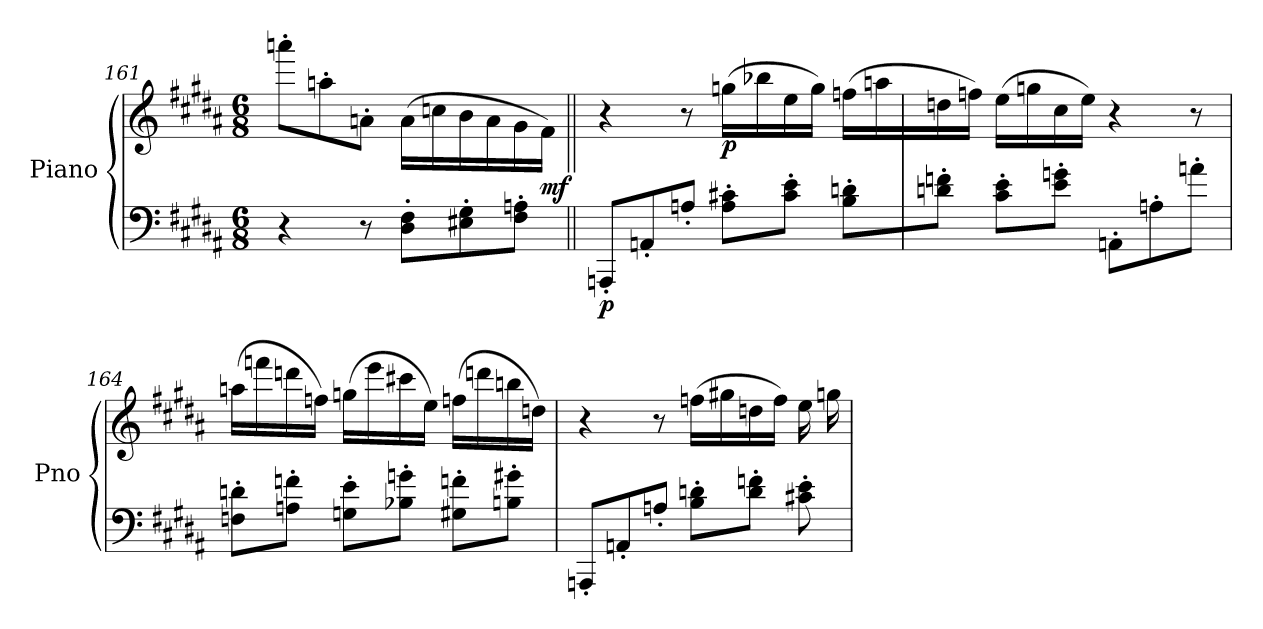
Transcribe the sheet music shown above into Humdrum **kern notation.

**kern	**kern	**dynam
*part1	*part1	*part1
*staff2	*staff1	*staff1/2
*I"Piano	*	*
*I'Pno	*	*
*clefF4	*clefG2	*
*k[f#c#g#d#a#]	*k[f#c#g#d#a#]	*
*M6/8	*M6/8	*
=161	=161	=161
4r	8aaan'\L	.
.	8aan'\	.
8r	8an'\J	.
8D#\' 8F#\'L	(16a\LL	.
.	16ccn\	.
8E#X\' 8G#\'	16b\	.
.	16a\	.
8F#\' 8An\'J	16g#\	.
!	!	!LO:DY:b
.	16f#\JJ)	mf
!!LO:LB:g=z
=162||	=162||	=162||
!	!	!LO:DY:b=2
8AAAn'/L	4r	p
8AAn'/	.	.
8An'/J	8r	.
!	!	!LO:DY:b
8A\' 8c#X\'L	(16ggn\LL	p
.	16bb-X\	.
8c#\' 8e\'J	16ee\	.
.	16gg\JJ)	.
8B\' 8dn\'L	(16ffn\LL	.
.	16aan\	.
=163	=163	=163
8dn\' 8fn\'J	16ddn\	.
.	16ffn\JJ)	.
8c#\' 8e\'L	(16ee\LL	.
.	16ggn\	.
8e\' 8gn\'J	16cc#\	.
.	16ee\JJ)	.
8AAn'\L	4r	.
8An'\	.	.
8an'\J	8r	.
=164	=164	=164
8Fn\' 8dn\'L	(16aan\LL	.
.	16fffn\	.
8An\' 8fn\'J	16dddn\	.
.	16ffn\JJ)	.
8Gn\' 8e\'L	(16ggn\LL	.
.	16eee\	.
8B-X\' 8gn\'J	16ccc#X\	.
.	16ee\JJ)	.
8G#X\' 8fn\'L	(16ffn\LL	.
.	16dddn\	.
8Bn\' 8g#X\'J	16bbn\	.
.	16ddn\JJ)	.
!!LO:PB:g=z
=165	=165	=165
8AAAn'/L	4r	.
8AAn'/	.	.
8An'/J	8r	.
8B\' 8dn\'L	(16ffn\LL	.
.	16gg#X\	.
8d\' 8fn\'J	16ddn\	.
.	16ff\JJ)	.
8c#X\' 8e\'L	16ee\LL	.
.	16ggn\	.
=	=	=
*-	*-	*-
